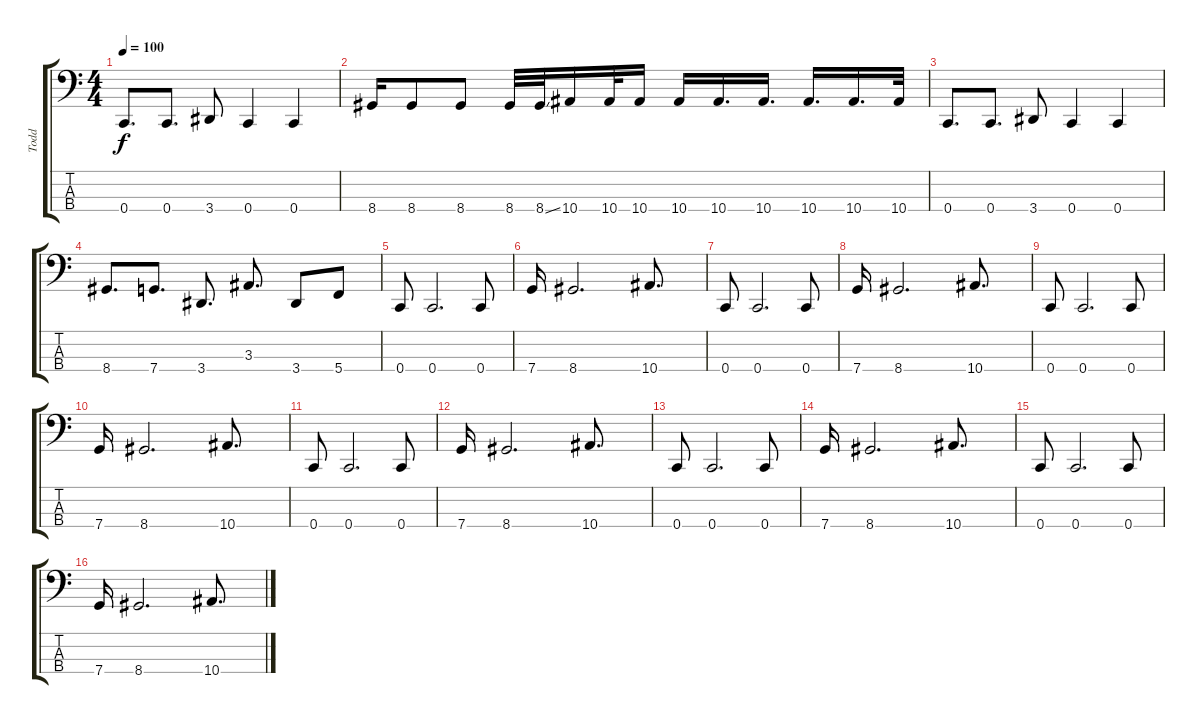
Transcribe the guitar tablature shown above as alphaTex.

\track ("Todd" "Todd") {instrument electricbassfinger}
\staff {score tabs}
\tuning (G2 C2 G1 C1) {hide}
\ts (4 4)
\tempo 100
\clef f4
\ks c
0.4.8{d dy f} 0.4.8{d} 3.4.8 0.4.4 0.4.4 |
8.4.16 8.4.8 8.4.8 8.4.32 8.4{ss}.32 10.4.16 10.4.32 10.4.16 10.4.16 10.4.16{d} 10.4.16{d} 10.4.16{d} 10.4.16{d} 10.4.32 |
0.4.8{d} 0.4.8{d} 3.4.8 0.4.4 0.4.4 |
8.4.8{d} 7.4.8{d} 3.4.8{d} 3.3.8{d} 3.4.8 5.4.8 |
0.4.8 0.4.2{d} 0.4.8 |
7.4.16 8.4.2{d} 10.4.8{d} |
0.4.8 0.4.2{d} 0.4.8 |
7.4.16 8.4.2{d} 10.4.8{d} |
0.4.8 0.4.2{d} 0.4.8 |
7.4.16 8.4.2{d} 10.4.8{d} |
0.4.8 0.4.2{d} 0.4.8 |
7.4.16 8.4.2{d} 10.4.8{d} |
0.4.8 0.4.2{d} 0.4.8 |
7.4.16 8.4.2{d} 10.4.8{d} |
0.4.8 0.4.2{d} 0.4.8 |
7.4.16 8.4.2{d} 10.4.8{d}
